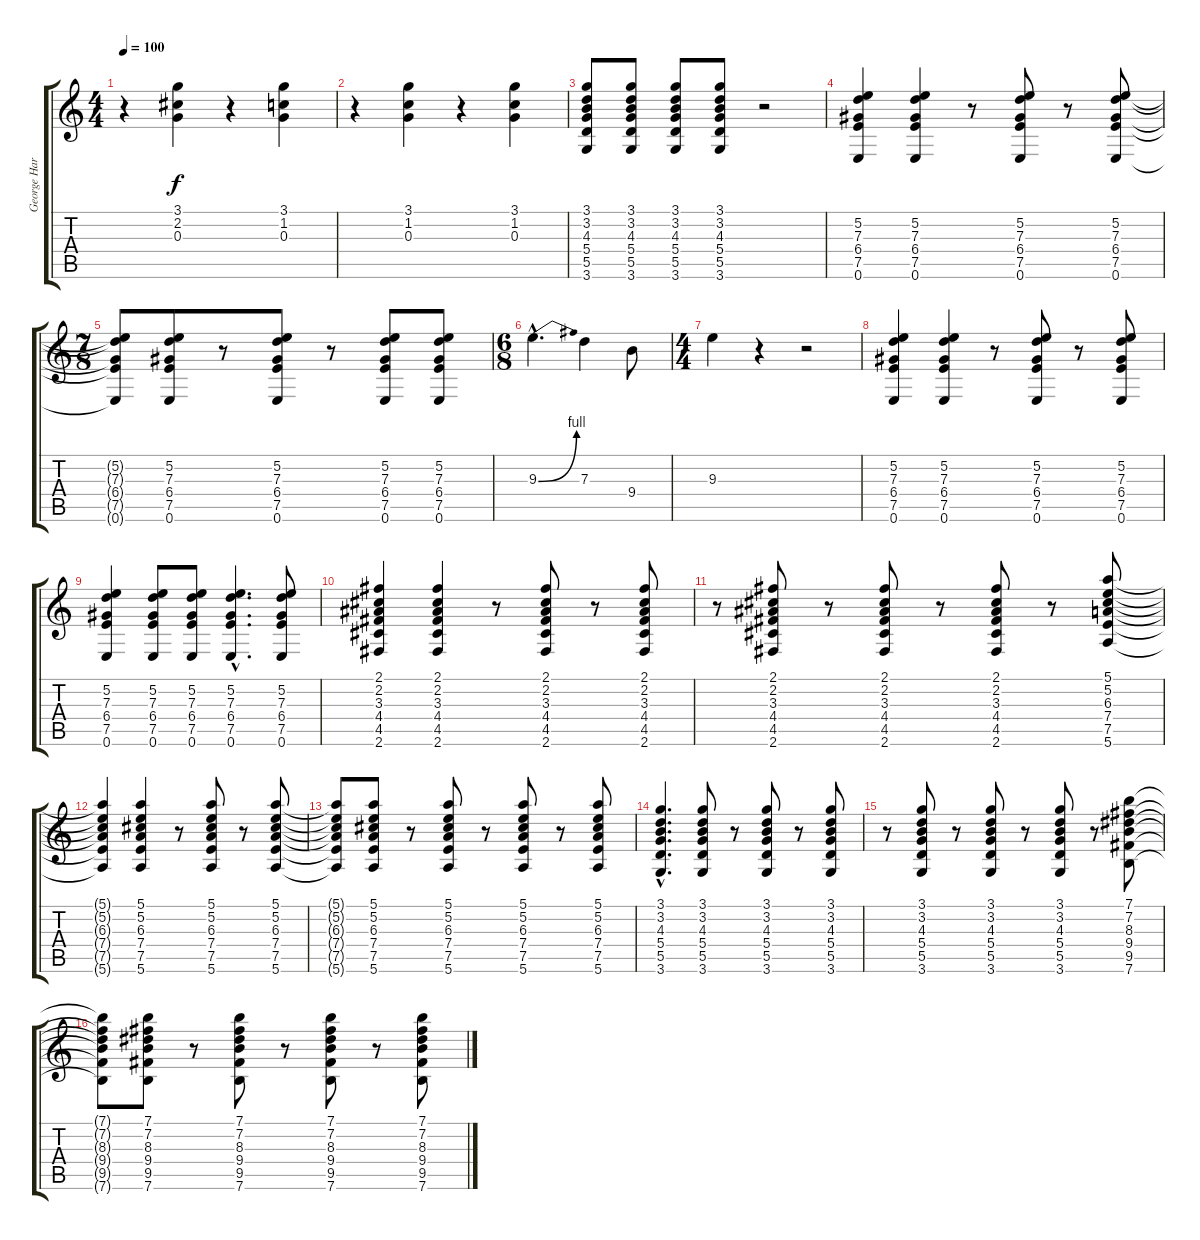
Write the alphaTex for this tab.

\track ("George Harrison" "George Har") {instrument overdrivenguitar}
\staff {score tabs}
\tuning (E4 B3 G3 D3 A2 E2) {hide}
\ts (4 4)
\tempo 100
\clef g2
\ks c
r.4{dy f} (3.1 2.2 0.3).4 r.4 (3.1 1.2 0.3).4 |
r.4 (3.1 1.2 0.3).4 r.4 (3.1 1.2 0.3).4 |
(3.1 3.2 4.3 5.4 5.5 3.6).8 (3.1 3.2 4.3 5.4 5.5 3.6).8 (3.1 3.2 4.3 5.4 5.5 3.6).8 (3.1 3.2 4.3 5.4 5.5 3.6).8 r.2 |
(5.2 7.3 6.4 7.5 0.6).4 (5.2 7.3 6.4 7.5 0.6).4 r.8 (5.2 7.3 6.4 7.5 0.6).8 r.8 (5.2 7.3 6.4 7.5 0.6).8 |
\ts (7 8)
(5.2{t} 7.3{t} 6.4{t} 7.5{t} 0.6{t}).8 (5.2 7.3 6.4 7.5 0.6).8 r.8 (5.2 7.3 6.4 7.5 0.6).8 r.8 (5.2 7.3 6.4 7.5 0.6).8 (5.2 7.3 6.4 7.5 0.6).8 |
\ts (6 8)
9.3{be (bend 0 0 60 4) hac}.4{d} 7.3.4 9.4.8 |
\ts (4 4)
9.3.4 r.4 r.2 |
(5.2 7.3 6.4 7.5 0.6).4 (5.2 7.3 6.4 7.5 0.6).4 r.8 (5.2 7.3 6.4 7.5 0.6).8 r.8 (5.2 7.3 6.4 7.5 0.6).8 |
(5.2 7.3 6.4 7.5 0.6).4 (5.2 7.3 6.4 7.5 0.6).8 (5.2 7.3 6.4 7.5 0.6).8 (5.2{hac} 7.3{hac} 6.4{hac} 7.5{hac} 0.6{hac}).4{d} (5.2 7.3 6.4 7.5 0.6).8 |
(2.1 2.2 3.3 4.4 4.5 2.6).4 (2.1 2.2 3.3 4.4 4.5 2.6).4 r.8 (2.1 2.2 3.3 4.4 4.5 2.6).8 r.8 (2.1 2.2 3.3 4.4 4.5 2.6).8 |
r.8 (2.1 2.2 3.3 4.4 4.5 2.6).8 r.8 (2.1 2.2 3.3 4.4 4.5 2.6).8 r.8 (2.1 2.2 3.3 4.4 4.5 2.6).8 r.8 (5.1 5.2 6.3 7.4 7.5 5.6).8 |
(5.1{t} 5.2{t} 6.3{t} 7.4{t} 7.5{t} 5.6{t}).4 (5.1 5.2 6.3 7.4 7.5 5.6).4 r.8 (5.1 5.2 6.3 7.4 7.5 5.6).8 r.8 (5.1 5.2 6.3 7.4 7.5 5.6).8 |
(5.1{t} 5.2{t} 6.3{t} 7.4{t} 7.5{t} 5.6{t}).8 (5.1 5.2 6.3 7.4 7.5 5.6).8 r.8 (5.1 5.2 6.3 7.4 7.5 5.6).8 r.8 (5.1 5.2 6.3 7.4 7.5 5.6).8 r.8 (5.1 5.2 6.3 7.4 7.5 5.6).8 |
(3.1{hac} 3.2{hac} 4.3{hac} 5.4{hac} 5.5{hac} 3.6{hac}).4{d} (3.1 3.2 4.3 5.4 5.5 3.6).8 r.8 (3.1 3.2 4.3 5.4 5.5 3.6).8 r.8 (3.1 3.2 4.3 5.4 5.5 3.6).8 |
r.8 (3.1 3.2 4.3 5.4 5.5 3.6).8 r.8 (3.1 3.2 4.3 5.4 5.5 3.6).8 r.8 (3.1 3.2 4.3 5.4 5.5 3.6).8 r.8 (7.1 7.2 8.3 9.4 9.5 7.6).8 |
(7.1{t} 7.2{t} 8.3{t} 9.4{t} 9.5{t} 7.6{t}).8 (7.1 7.2 8.3 9.4 9.5 7.6).8 r.8 (7.1 7.2 8.3 9.4 9.5 7.6).8 r.8 (7.1 7.2 8.3 9.4 9.5 7.6).8 r.8 (7.1 7.2 8.3 9.4 9.5 7.6).8
